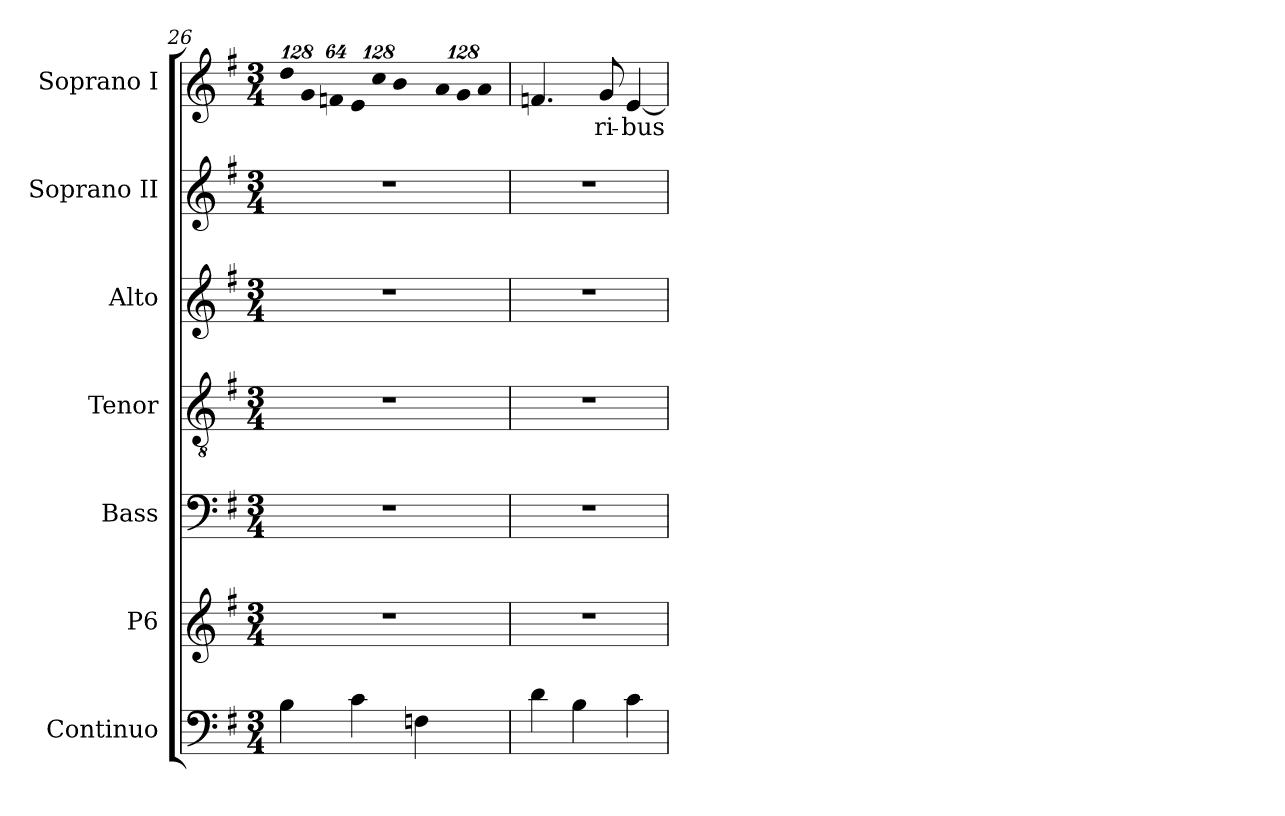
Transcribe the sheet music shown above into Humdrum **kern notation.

**kern	**kern	**kern	**kern	**kern	**kern	**kern	**text
*part7	*part6	*part5	*part4	*part3	*part2	*part1	*part1
*staff7	*staff6	*staff5	*staff4	*staff3	*staff2	*staff1	*staff1
*I"Continuo	*I"P6	*I"Bass	*I"Tenor	*I"Alto	*I"Soprano II	*I"Soprano I	*
*	*	*I'B.	*I'T.	*I'A.	*I'S.	*I'S.	*
*clefF4	*clefG2	*clefF4	*clefGv2	*clefG2	*clefG2	*clefG2	*
*	*	*	*ITrd7c12	*	*	*	*
*k[f#]	*k[f#]	*k[f#]	*k[f#]	*k[f#]	*k[f#]	*k[f#]	*
*G:	*G:	*G:	*G:	*G:	*G:	*G:	*
*M3/4	*M3/4	*M3/4	*M3/4	*M3/4	*M3/4	*M3/4	*
=26	=26	=26	=26	=26	=26	=26	=26
!	!LO:N:vis=1	!LO:N:vis=1	!LO:N:vis=1	!LO:N:vis=1	!LO:N:vis=1	!	!
*	*	*	*	*	*	*Xbrackettup	*
!	!	!	!	!	!	!LO:N:vis=8	!
4Bi\	2.r	2.r	2.r	2.r	2.r	1024%85ddi/	.
!	!	!	!	!	!	!LO:N:vis=8	!
.	.	.	.	.	.	1024%85gi/	.
!	!	!	!	!	!	!LO:N:vis=8	!
.	.	.	.	.	.	512%43fni/	.
!	!	!	!	!	!	!LO:N:vis=8	!
4ci\	.	.	.	.	.	1024%85ei/	.
!	!	!	!	!	!	!LO:N:vis=8	!
.	.	.	.	.	.	1024%85cci/	.
!	!	!	!	!	!	!LO:N:vis=8	!
.	.	.	.	.	.	512%43bi/	.
!	!	!	!	!	!	!LO:N:vis=8	!
4Fni\	.	.	.	.	.	1024%85ai/	.
!	!	!	!	!	!	!LO:N:vis=8	!
.	.	.	.	.	.	1024%85gi/	.
!	!	!	!	!	!	!LO:N:vis=8	!
.	.	.	.	.	.	512%43ai/	.
=27	=27	=27	=27	=27	=27	=27	=27
!	!LO:N:vis=1	!LO:N:vis=1	!LO:N:vis=1	!LO:N:vis=1	!LO:N:vis=1	!	!
4di\	2.r	2.r	2.r	2.r	2.r	4.fni/	.
4Bi\	.	.	.	.	.	.	.
!	!	!	!	!	!	!	!LO:LY:b:color=#000000
.	.	.	.	.	.	8gi/	-ri-
!	!	!	!	!	!	!	!LO:LY:b:color=#000000
4ci\	.	.	.	.	.	[<4ei/	-bus
=	=	=	=	=	=	=	=
*-	*-	*-	*-	*-	*-	*-	*-
